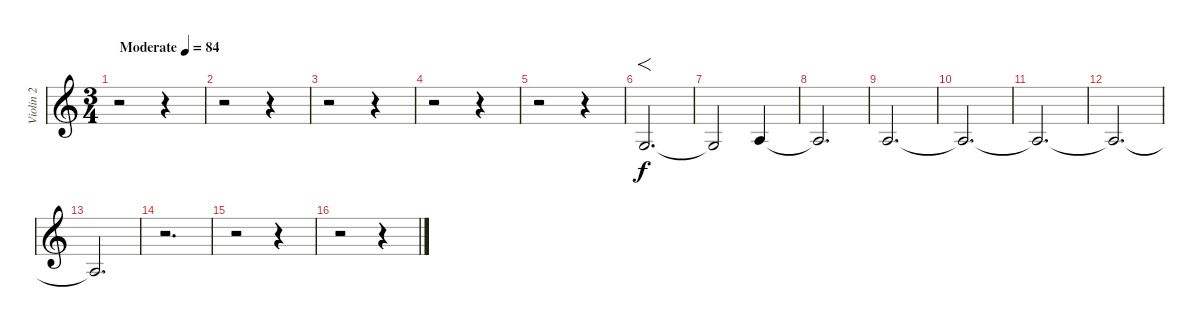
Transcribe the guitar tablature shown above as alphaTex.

\track ("Violin 2" "Violin 2") {instrument stringensemble1}
\staff {score}
\tuning (E4 B3 G3 D3 A2 E2) {hide}
\ts (3 4)
\tempo (84 "Moderate")
\clef g2
\ks c
r.2{dy f instrument stringensemble1} r.4 |
r.2 r.4 |
r.2 r.4 |
r.2 r.4 |
r.2 r.4 |
0.3.2{f d} |
0.3{t}.2 2.3.4 |
2.3{t}.2{d} |
2.3.2{d} |
2.3{t}.2{d} |
2.3{t}.2{d} |
2.3{t}.2{d volume 0} |
2.3{t}.2{d} |
r.2{d volume 9} |
r.2 r.4 |
r.2 r.4
